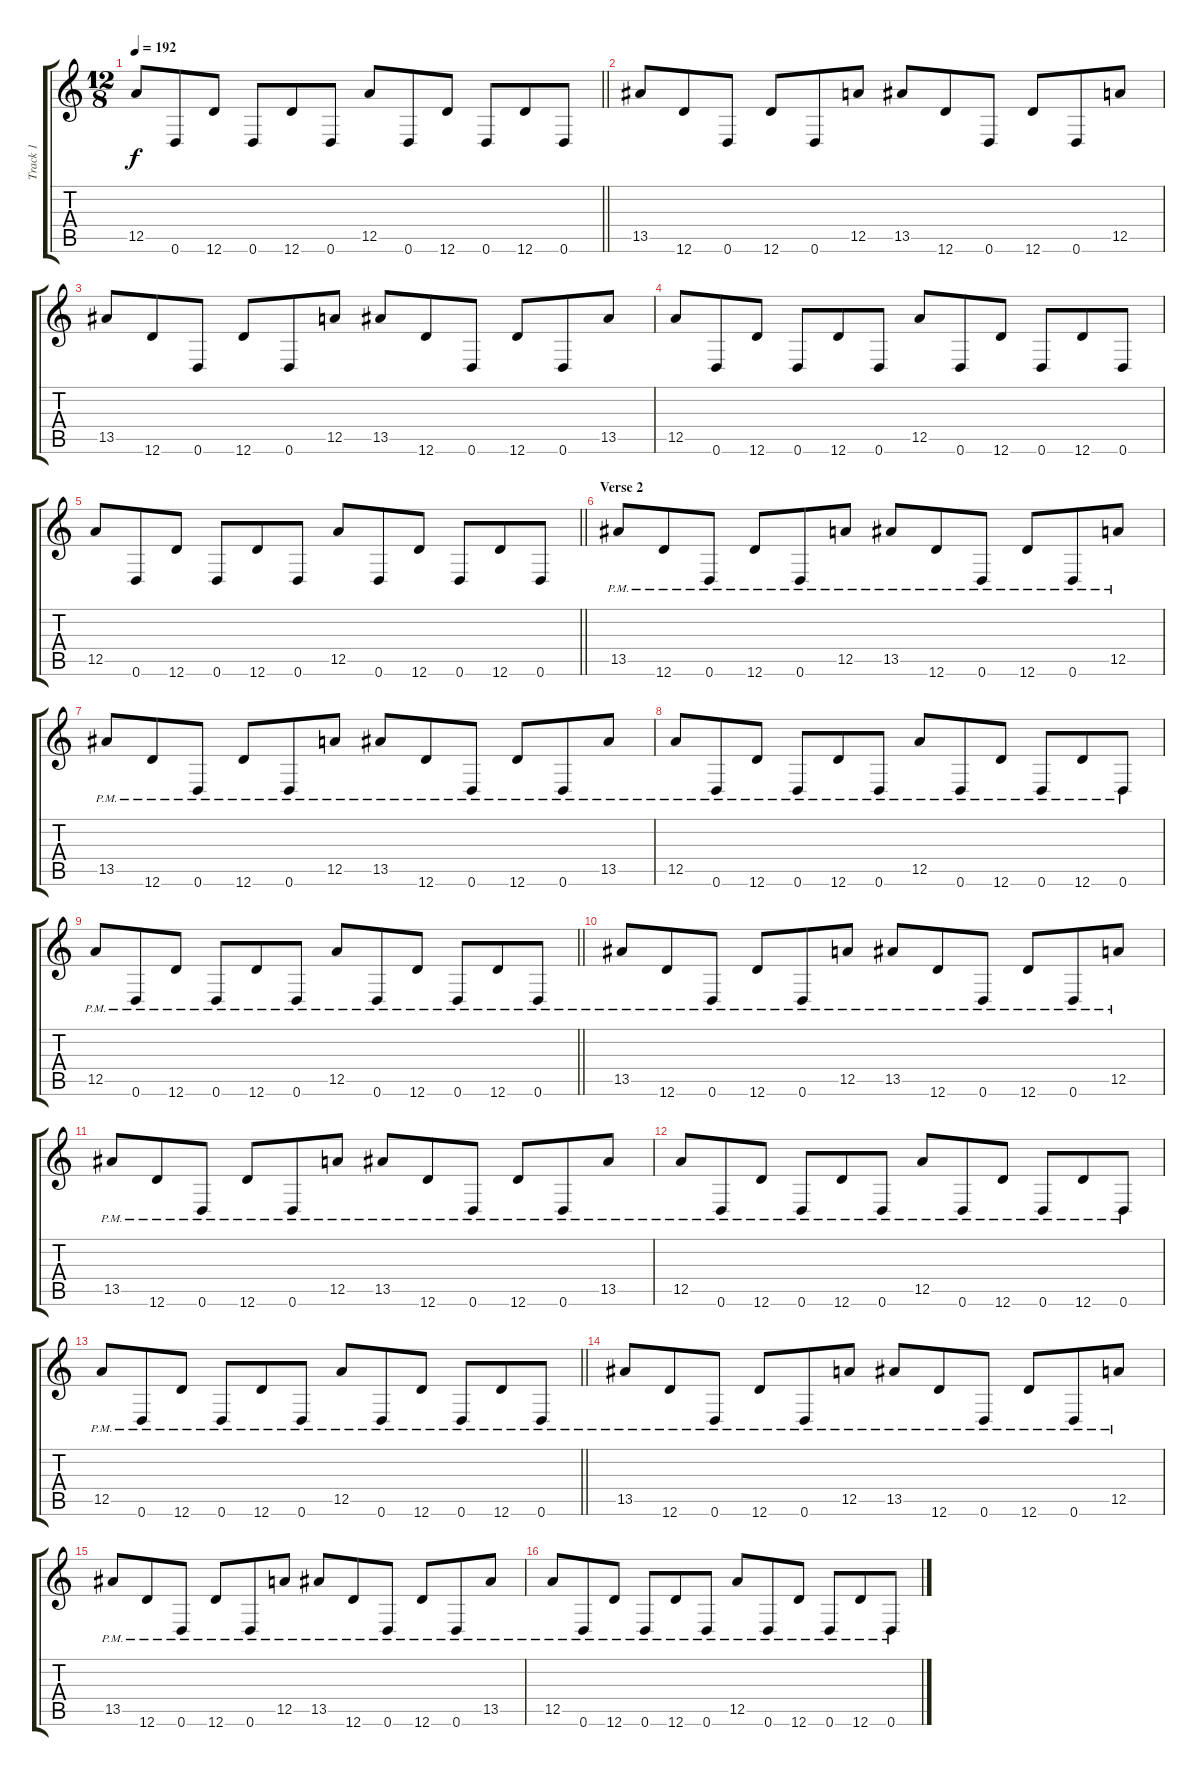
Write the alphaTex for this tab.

\track ("Track 1" "Track 1") {instrument distortionguitar}
\staff {score tabs}
\tuning (E4 B3 G3 D3 A2 D2) {hide}
\ts (12 8)
\tempo 192
\clef g2
\barLineRight lightlight
\ks c
12.5.8{dy f} 0.6.8 12.6.8 0.6.8 12.6.8 0.6.8 12.5.8 0.6.8 12.6.8 0.6.8 12.6.8 0.6.8 |
13.5.8 12.6.8 0.6.8 12.6.8 0.6.8 12.5.8 13.5.8 12.6.8 0.6.8 12.6.8 0.6.8 12.5.8 |
13.5.8 12.6.8 0.6.8 12.6.8 0.6.8 12.5.8 13.5.8 12.6.8 0.6.8 12.6.8 0.6.8 13.5.8 |
12.5.8 0.6.8 12.6.8 0.6.8 12.6.8 0.6.8 12.5.8 0.6.8 12.6.8 0.6.8 12.6.8 0.6.8 |
\barLineRight lightlight
12.5.8 0.6.8 12.6.8 0.6.8 12.6.8 0.6.8 12.5.8 0.6.8 12.6.8 0.6.8 12.6.8 0.6.8 |
\section ("" "Verse 2")
13.5{pm}.8 12.6{pm}.8 0.6{pm}.8 12.6{pm}.8 0.6{pm}.8 12.5{pm}.8 13.5{pm}.8 12.6{pm}.8 0.6{pm}.8 12.6{pm}.8 0.6{pm}.8 12.5{pm}.8 |
13.5{pm}.8 12.6{pm}.8 0.6{pm}.8 12.6{pm}.8 0.6{pm}.8 12.5{pm}.8 13.5{pm}.8 12.6{pm}.8 0.6{pm}.8 12.6{pm}.8 0.6{pm}.8 13.5{pm}.8 |
12.5{pm}.8 0.6{pm}.8 12.6{pm}.8 0.6{pm}.8 12.6{pm}.8 0.6{pm}.8 12.5{pm}.8 0.6{pm}.8 12.6{pm}.8 0.6{pm}.8 12.6{pm}.8 0.6{pm}.8 |
\barLineRight lightlight
12.5{pm}.8 0.6{pm}.8 12.6{pm}.8 0.6{pm}.8 12.6{pm}.8 0.6{pm}.8 12.5{pm}.8 0.6{pm}.8 12.6{pm}.8 0.6{pm}.8 12.6{pm}.8 0.6{pm}.8 |
13.5{pm}.8 12.6{pm}.8 0.6{pm}.8 12.6{pm}.8 0.6{pm}.8 12.5{pm}.8 13.5{pm}.8 12.6{pm}.8 0.6{pm}.8 12.6{pm}.8 0.6{pm}.8 12.5{pm}.8 |
13.5{pm}.8 12.6{pm}.8 0.6{pm}.8 12.6{pm}.8 0.6{pm}.8 12.5{pm}.8 13.5{pm}.8 12.6{pm}.8 0.6{pm}.8 12.6{pm}.8 0.6{pm}.8 13.5{pm}.8 |
12.5{pm}.8 0.6{pm}.8 12.6{pm}.8 0.6{pm}.8 12.6{pm}.8 0.6{pm}.8 12.5{pm}.8 0.6{pm}.8 12.6{pm}.8 0.6{pm}.8 12.6{pm}.8 0.6{pm}.8 |
\barLineRight lightlight
12.5{pm}.8 0.6{pm}.8 12.6{pm}.8 0.6{pm}.8 12.6{pm}.8 0.6{pm}.8 12.5{pm}.8 0.6{pm}.8 12.6{pm}.8 0.6{pm}.8 12.6{pm}.8 0.6{pm}.8 |
13.5{pm}.8 12.6{pm}.8 0.6{pm}.8 12.6{pm}.8 0.6{pm}.8 12.5{pm}.8 13.5{pm}.8 12.6{pm}.8 0.6{pm}.8 12.6{pm}.8 0.6{pm}.8 12.5{pm}.8 |
13.5{pm}.8 12.6{pm}.8 0.6{pm}.8 12.6{pm}.8 0.6{pm}.8 12.5{pm}.8 13.5{pm}.8 12.6{pm}.8 0.6{pm}.8 12.6{pm}.8 0.6{pm}.8 13.5{pm}.8 |
12.5{pm}.8 0.6{pm}.8 12.6{pm}.8 0.6{pm}.8 12.6{pm}.8 0.6{pm}.8 12.5{pm}.8 0.6{pm}.8 12.6{pm}.8 0.6{pm}.8 12.6{pm}.8 0.6{pm}.8
